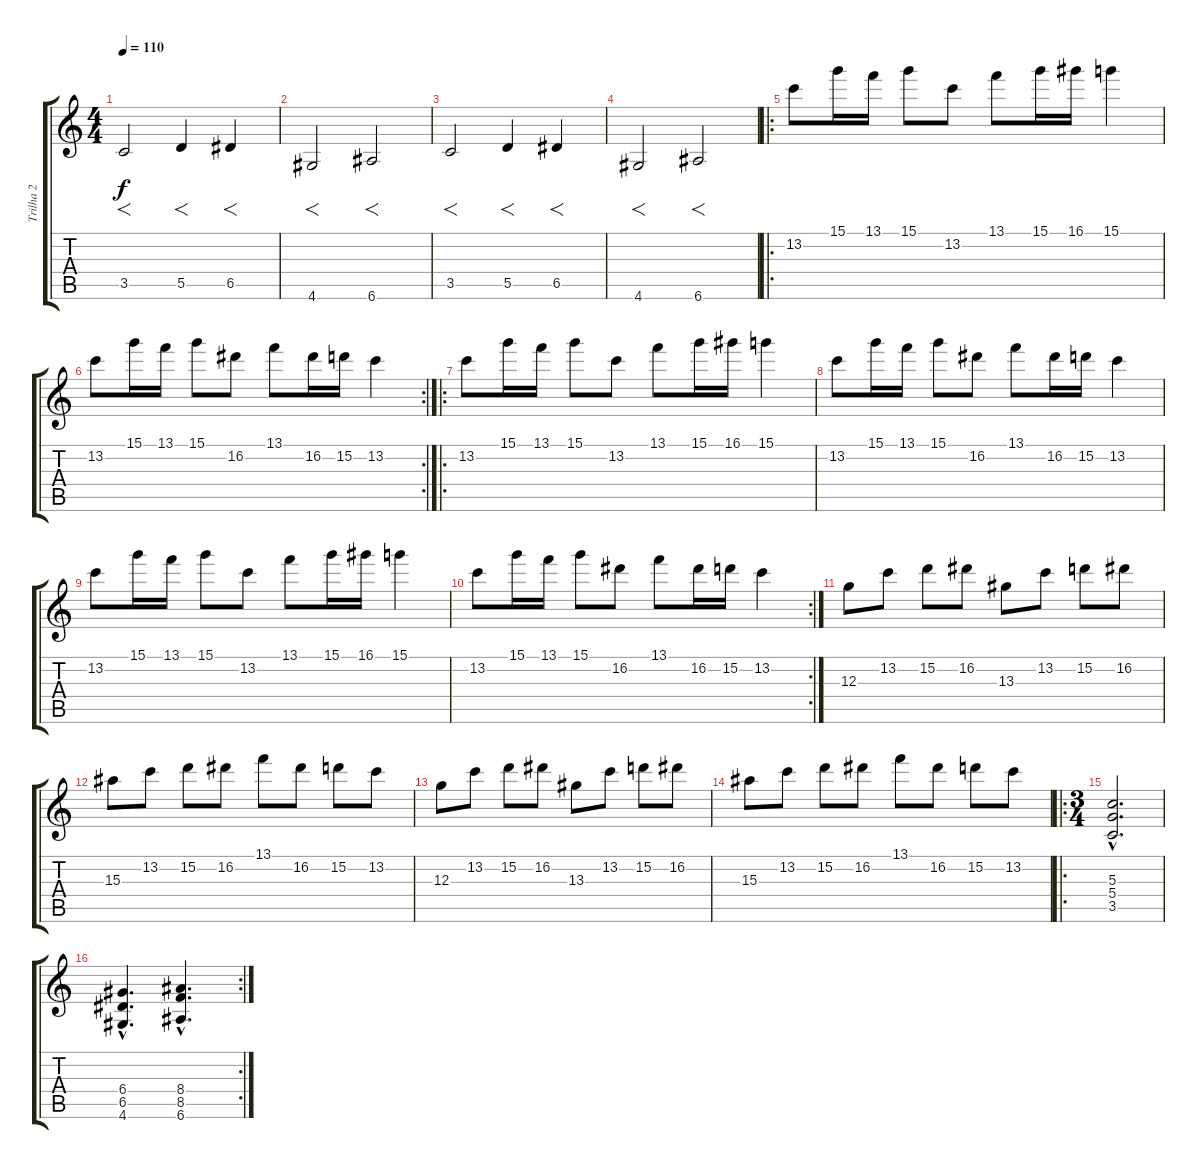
\track ("Trilha 2" "Trilha 2") {instrument distortionguitar}
\staff {score tabs}
\tuning (E4 B3 G3 D3 A2 E2) {hide}
\ts (4 4)
\tempo 110
\clef g2
\ks c
3.5.2{f dy f instrument distortionguitar} 5.5.4{f} 6.5.4{f} |
4.6.2{f} 6.6.2{f} |
3.5.2{f} 5.5.4{f} 6.5.4{f} |
4.6.2{f} 6.6.2{f} |
\ro
13.2.8 15.1.16 13.1.16 15.1.8 13.2.8 13.1.8 15.1.16 16.1.16 15.1.4 |
\rc 2
13.2.8 15.1.16 13.1.16 15.1.8 16.2.8 13.1.8 16.2.16 15.2.16 13.2.4 |
\ro
13.2.8 15.1.16 13.1.16 15.1.8 13.2.8 13.1.8 15.1.16 16.1.16 15.1.4 |
13.2.8 15.1.16 13.1.16 15.1.8 16.2.8 13.1.8 16.2.16 15.2.16 13.2.4 |
13.2.8 15.1.16 13.1.16 15.1.8 13.2.8 13.1.8 15.1.16 16.1.16 15.1.4 |
\rc 2
13.2.8 15.1.16 13.1.16 15.1.8 16.2.8 13.1.8 16.2.16 15.2.16 13.2.4 |
12.3.8 13.2.8 15.2.8 16.2.8 13.3.8 13.2.8 15.2.8 16.2.8 |
15.3.8 13.2.8 15.2.8 16.2.8 13.1.8 16.2.8 15.2.8 13.2.8 |
12.3.8 13.2.8 15.2.8 16.2.8 13.3.8 13.2.8 15.2.8 16.2.8 |
15.3.8 13.2.8 15.2.8 16.2.8 13.1.8 16.2.8 15.2.8 13.2.8 |
\ro
\ts (3 4)
(5.3{hac} 5.4{hac} 3.5{hac}).2{d} |
\rc 2
(6.4{hac} 6.5{hac} 4.6{hac}).4{d} (8.4{hac} 8.5{hac} 6.6{hac}).4{d}
